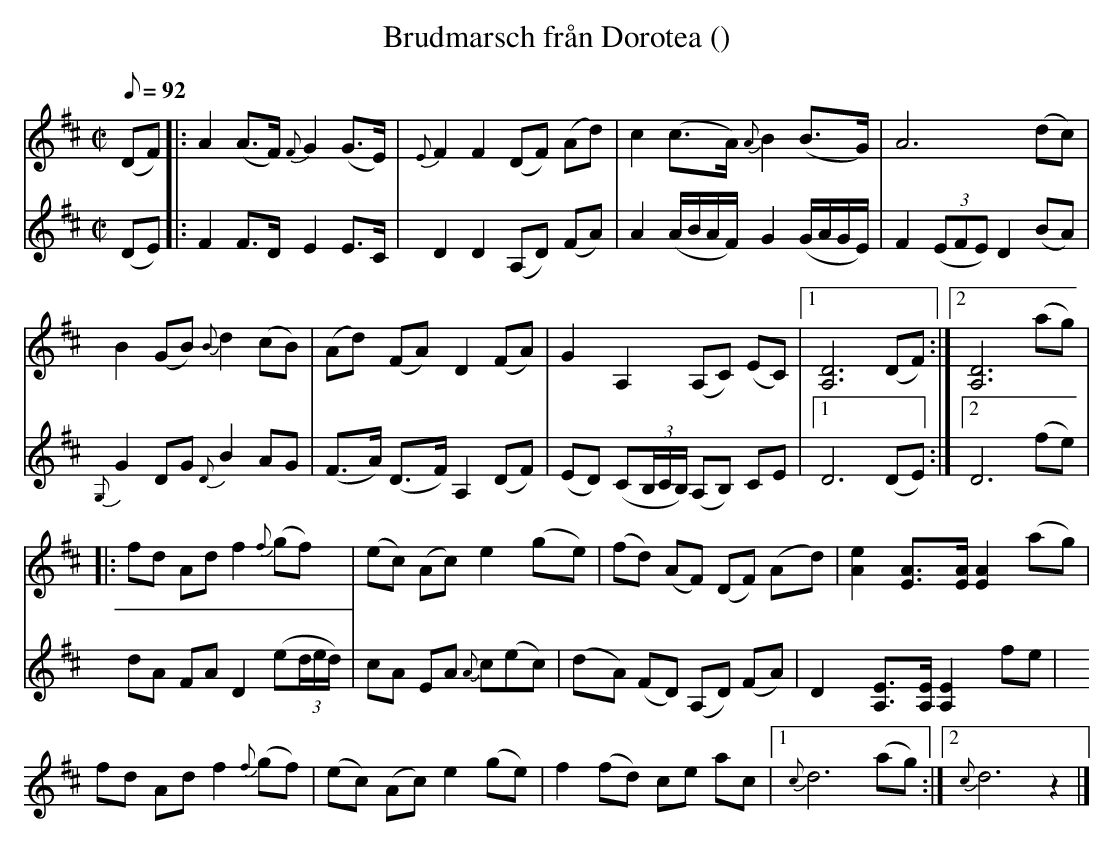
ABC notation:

X:1
T: Brudmarsch från Dorotea ()
M: C|
L: 1/8
K: D
Q: 92
V:1
(DF) |: A2(A>F) {F}G2(G>E) | {E}F2F2 (DF) (Ad) | c2(c>A) {A}B2(B>G) | A6(dc) |
B2(GB) {B}d2(cB) | (Ad) (FA) D2(FA) | G2A,2 (A,C) (EC) |1 [A,D]6(DF) :|2 [A,D]6(ag) |
|: fd Ad f2{f}(gf) | (ec) (Ac) e2(ge) | (fd) (AF) (DF) (Ad) | [Ae]2[EA]>[EA] [EA]2(ag) |
fd Ad f2{f}(gf) | (ec) (Ac) e2(ge) | f2 (fd) ce ac |1 {c}d6(ag) :|2 {c}d6z2 |]
V:2
(DE) |: F2F>D E2E>C | D2D2 (A,D) (FA) | A2(A/B/A/F/) G2(G/A/G/E/) | F2 (3(EFE) D2(BA) |
{G,}G2DG {D}B2AG | (F>A) (D>F) A,2(DF) | (ED) (C(3B,/C/B,/) (A,B,) CE |1 D6(DE) :|2 D6(fe) |
dA FA D2 (e(3d/e/d/) | cA EA {A}c(ec) | (dA) (FD) (A,D) (FA) | D2[A,E]>[A,E] [A,E]2fe |
